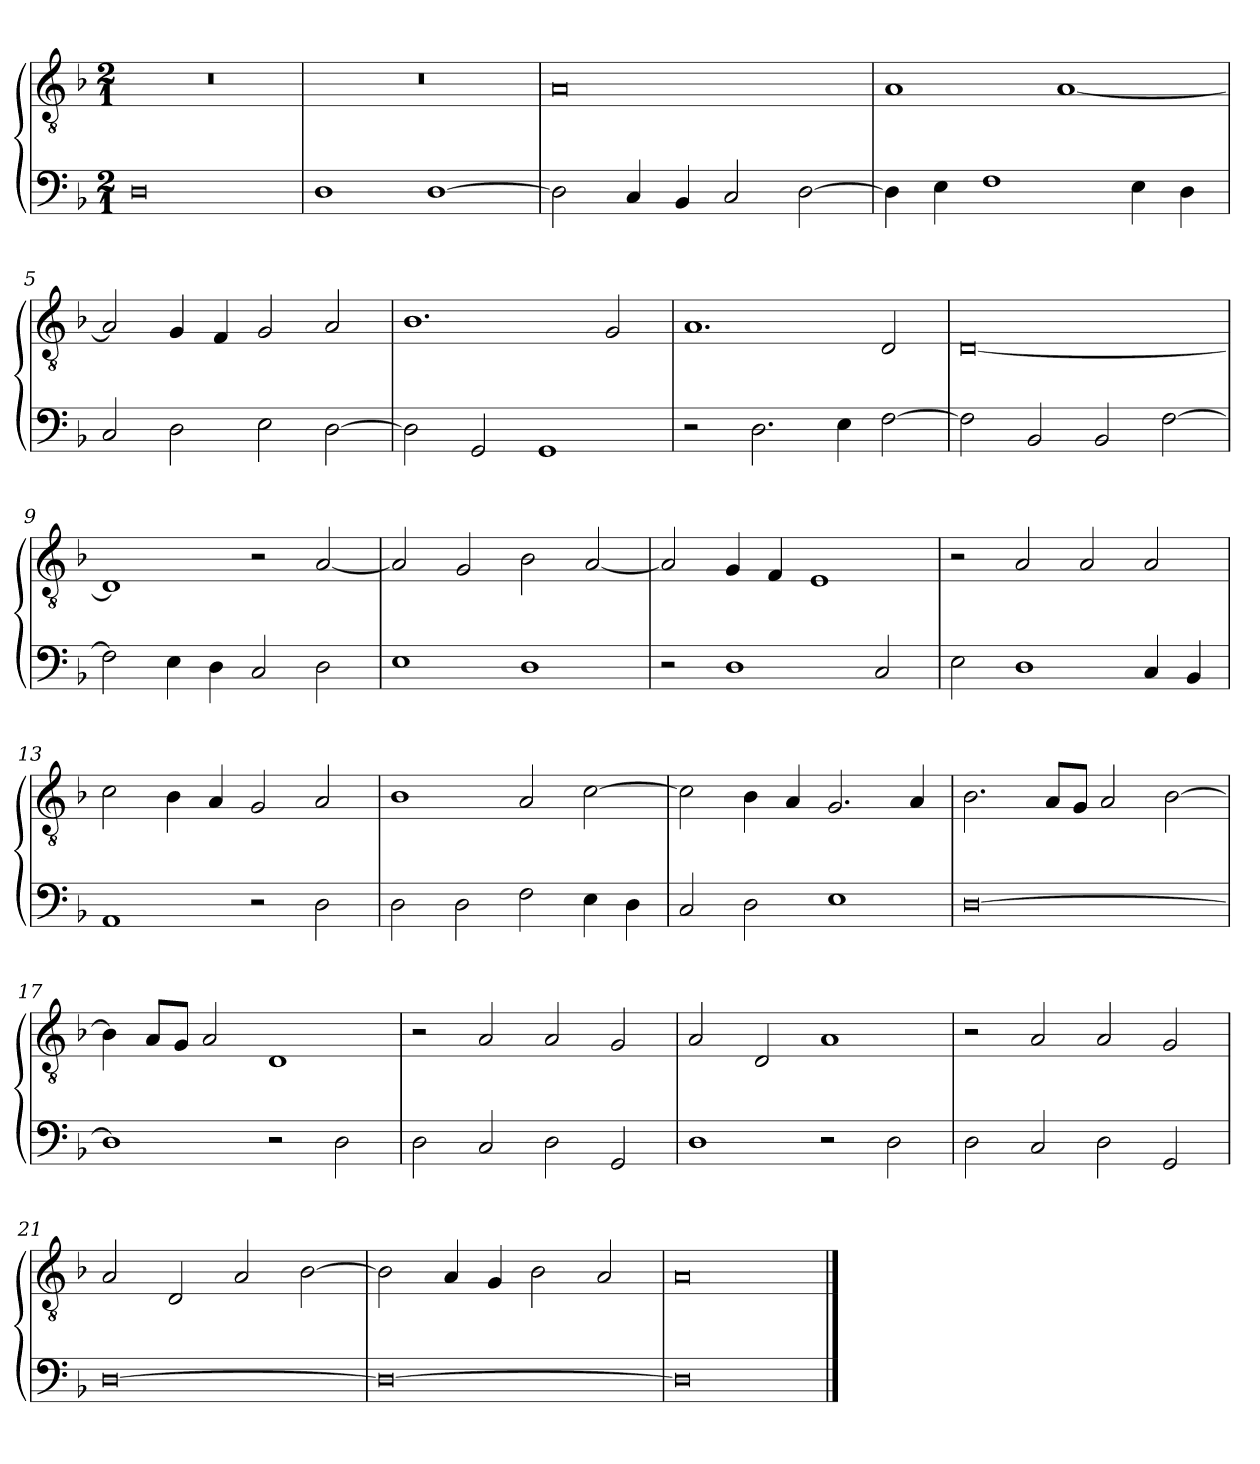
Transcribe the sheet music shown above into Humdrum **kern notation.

**kern	**kern
*part2	*part1
*staff2	*staff1
*clefF4	*clefGv2
*k[b-]	*k[b-]
*M2/1	*M2/1
=1	=1
0D	0r
=2	=2
1D	0r
[1D	.
=3	=3
2D]	0A
4C	.
4BB-	.
2C	.
[2D	.
=4	=4
4D]	1A
4E	.
1F	.
.	[1A
4E	.
4D	.
=5	=5
2C	2A]
2D	4G
.	4F
2E	2G
[2D	2A
=6	=6
2D]	1.B-
2GG	.
1GG	.
.	2G
=7	=7
2r	1.A
2.D	.
4E	.
[2F	2D
=8	=8
2F]	[0D
2BB-	.
2BB-	.
[2F	.
=9	=9
2F]	1D]
4E	.
4D	.
2C	2r
2D	[2A
=10	=10
1E	2A]
.	2G
1D	2B-
.	[2A
=11	=11
2r	2A]
1D	4G
.	4F
.	1E
2C	.
=12	=12
2E	2r
1D	2A
.	2A
4C	2A
4BB-	.
=13	=13
1AA	2c
.	4B-
.	4A
2r	2G
2D	2A
=14	=14
2D	1B-
2D	.
2F	2A
4E	[2c
4D	.
=15	=15
2C	2c]
2D	4B-
.	4A
1E	2.G
.	4A
=16	=16
[0D	2.B-
.	8AL
.	8GJ
.	2A
.	[2B-
=17	=17
1D]	4B-]
.	8AL
.	8GJ
.	2A
2r	1D
2D	.
=18	=18
2D	2r
2C	2A
2D	2A
2GG	2G
=19	=19
1D	2A
.	2D
2r	1A
2D	.
=20	=20
2D	2r
2C	2A
2D	2A
2GG	2G
=21	=21
[0D	2A
.	2D
.	2A
.	[2B-
=22	=22
0D_	2B-]
.	4A
.	4G
.	2B-
.	2A
=23	=23
0D]	0A
==	==
*-	*-
